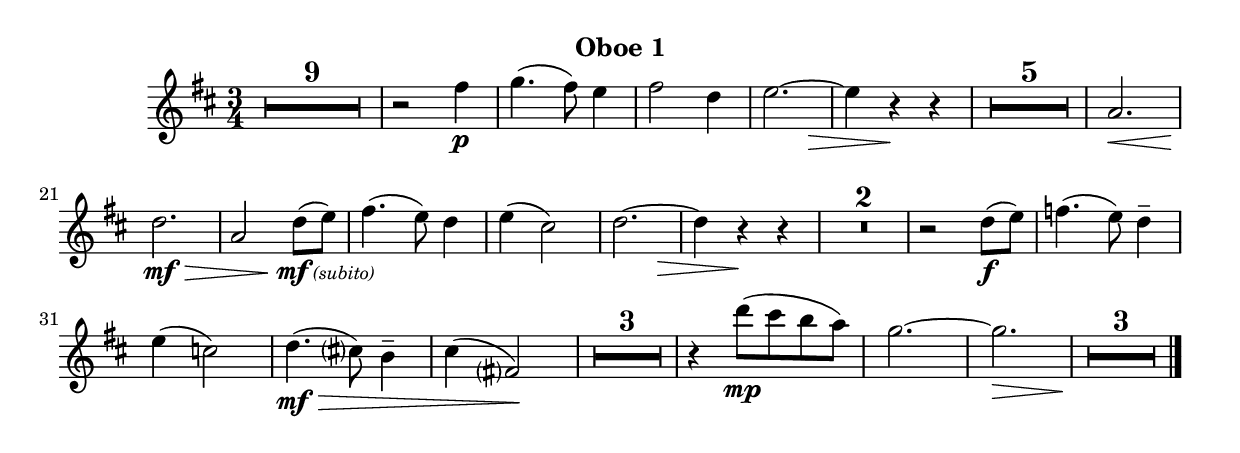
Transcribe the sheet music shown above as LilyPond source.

\version "2.15.43"
\include "english.ly"

\header {
  instrument = "Oboe 1"
}

\version "2.15.43"
\include "english.ly"

\layout { ragged-right = ##f }

% calculate x-alignment based on attribute text + dynamic text
% this has to be a markup-command to get stencil-extent based on (interpret-markup layout props ...)
#(define-markup-command (center-dyn layout props atr-text dyn)(markup? string?)
  "x-align on center of dynamic"
  (let* (
          (text (string-append " " atr-text))
          (atr-stencil (interpret-markup layout props (markup #:normal-text #:tiny #:italic text)))
          (dyn-stencil (interpret-markup layout props (markup #:dynamic dyn)))
          (atr-x-ext (ly:stencil-extent atr-stencil X))
          (dyn-x-ext (ly:stencil-extent dyn-stencil X))
          (atr-x (- (cdr atr-x-ext)(car atr-x-ext)))
          (dyn-x (- (cdr dyn-x-ext)(car dyn-x-ext)))
          (x-align
            (* (-
                 (/ (+ atr-x (/ dyn-x 2)) (+ atr-x dyn-x) )
                 0.5) -2)
          )
        )
        (interpret-markup layout props (markup #:halign x-align #:concat (#:dynamic dyn #:normal-text #:tiny #:italic text)))
))
% define a 'new' attributed dynamic script
#(define (make-atr-dynamic-script atr dyn)
        (let ((dynamic (make-dynamic-script (markup #:center-dyn atr dyn))))
             (ly:music-set-property! dynamic 'tweaks (acons 'X-offset 0 (ly:music-property dynamic 'tweaks)))
             dynamic))

% define some attributed dynamics
subp = #(make-atr-dynamic-script "(subito)" "mf")

oboeOneNotes = \relative c'' {

	\time 3/4
	\key d \major
	\set tieWaitForNote = ##t
	
	R2.*9
	r2 fs4\p |
	g4.( fs8) e4 |
	fs2 d4 |
	<< e2.~ {s2 s4\> } >> | 
	e4 r\! r |
	
	R2.*5
	a,2.\< |
	d2.\mf\> |
	a2 d8\subp( e) |
	
	fs4.( e8) d4 |
	e( cs2) |
	<< d2.~ {s2 s4\> } >> |
	d4 r\! r |
	
	R2.*2

	r2 d8\f( e) |
	f4.( e8) d4-- |
	e( c2) |
	d4.\mf\>( cs?8) b4-- | 
	cs( fs,?2)\! |
	
	R4*9
	r4 d''8\mp( cs b a) |
	g2.~ |
	g2.\> |

	R2.*3\!
		
	\bar "|."
		
}


<<
	\new Staff \relative c'' { 
		\compressFullBarRests	
		\override MultiMeasureRest #'expand-limit = #2
		\oboeOneNotes
	}	
>>